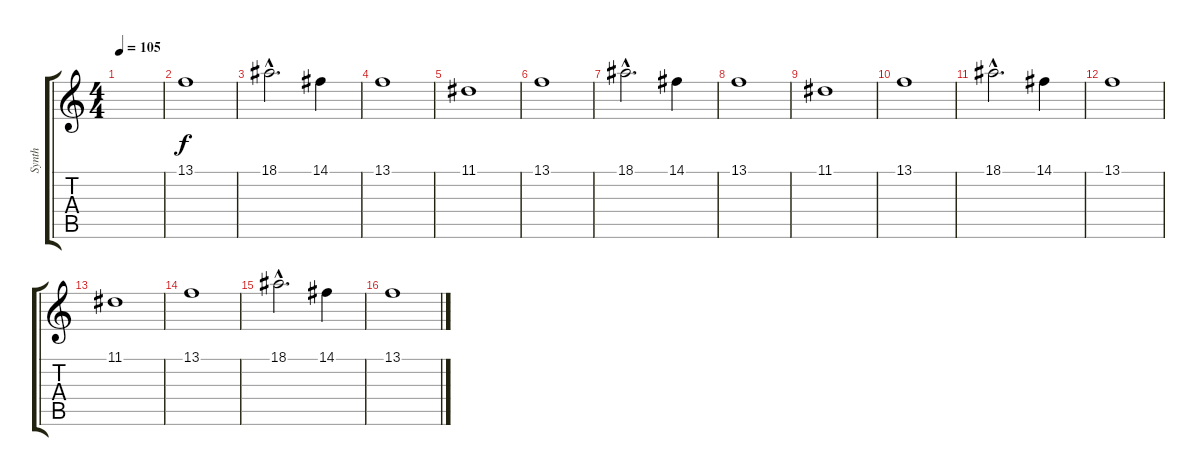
\track ("Synth" "Synth") {instrument electricpiano2}
\staff {score tabs}
\tuning (E4 B3 G3 D3 A2 E2) {hide}
\ts (4 4)
\tempo 105
\clef g2
\ks c
|
13.1.1 |
18.1{hac}.2{d} 14.1.4 |
13.1.1 |
11.1.1 |
13.1.1 |
18.1{hac}.2{d} 14.1.4 |
13.1.1 |
11.1.1 |
13.1.1 |
18.1{hac}.2{d} 14.1.4 |
13.1.1 |
11.1.1 |
13.1.1 |
18.1{hac}.2{d} 14.1.4 |
13.1.1
